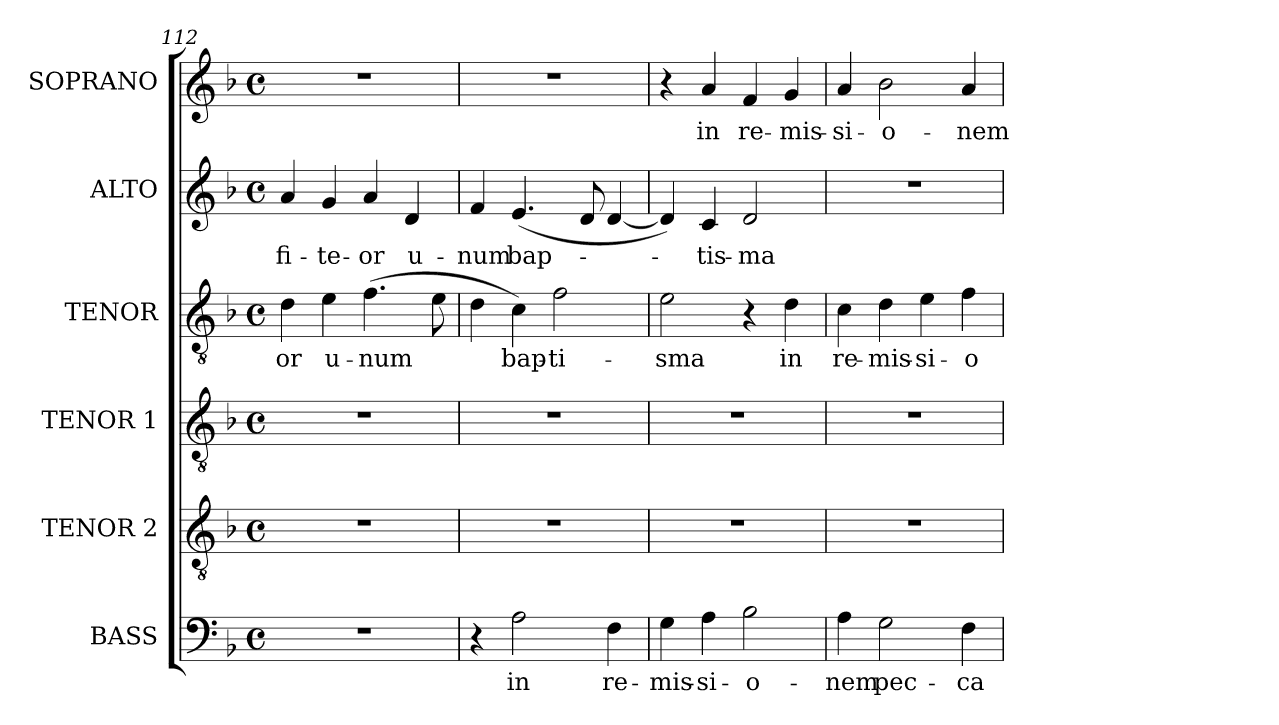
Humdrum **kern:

**kern	**text	**kern	**kern	**kern	**text	**kern	**text	**kern	**text
*part6	*part6	*part5	*part4	*part3	*part3	*part2	*part2	*part1	*part1
*staff6	*staff6	*staff5	*staff4	*staff3	*staff3	*staff2	*staff2	*staff1	*staff1
*I"BASS	*	*I"TENOR 2	*I"TENOR 1	*I"TENOR	*	*I"ALTO	*	*I"SOPRANO	*
*I'B.	*	*I'T2.	*I'T1.	*I'T.	*	*I'A.	*	*I'S.	*
*clefF4	*	*clefGv2	*clefGv2	*clefGv2	*	*clefG2	*	*clefG2	*
*	*	*ITrd7c12	*ITrd7c12	*ITrd7c12	*	*	*	*	*
*k[b-]	*	*k[b-]	*k[b-]	*k[b-]	*	*k[b-]	*	*k[b-]	*
*F:	*	*F:	*F:	*F:	*	*F:	*	*F:	*
*M4/4	*	*M4/4	*M4/4	*M4/4	*	*M4/4	*	*M4/4	*
*met(c)	*	*met(c)	*met(c)	*met(c)	*	*met(c)	*	*met(c)	*
=112	=112	=112	=112	=112	=112	=112	=112	=112	=112
!	!	!	!	!	!LO:LY:b:color=#000000	!	!	!	!
!	!	!	!	!	!	!	!LO:LY:b:color=#000000	!	!
1r	.	1r	1r	4Di\	-or	4ai/	-fi-	1r	.
!	!	!	!	!	!LO:LY:b:color=#000000	!	!	!	!
!	!	!	!	!	!	!	!LO:LY:b:color=#000000	!	!
.	.	.	.	4Ei\	u-	4gi/	-te-	.	.
!	!	!	!	!	!LO:LY:b:color=#000000	!	!	!	!
!	!	!	!	!	!	!	!LO:LY:b:color=#000000	!	!
.	.	.	.	(4.Fi\	-num	4ai/	-or	.	.
!	!	!	!	!	!	!	!LO:LY:b:color=#000000	!	!
.	.	.	.	.	.	4di/	u-	.	.
.	.	.	.	8Ei\	.	.	.	.	.
=113	=113	=113	=113	=113	=113	=113	=113	=113	=113
!	!	!	!	!	!	!	!LO:LY:b:color=#000000	!	!
4r	.	1r	1r	4Di\	.	4fi/	-num	1r	.
!	!LO:LY:b:color=#000000	!	!	!	!	!	!	!	!
!	!	!	!	!	!LO:LY:b:color=#000000	!	!	!	!
!	!	!	!	!	!	!	!LO:LY:b:color=#000000	!	!
2Ai\	in	.	.	4Ci\)	bap-	(4.ei/	bap-	.	.
!	!	!	!	!	!LO:LY:b:color=#000000	!	!	!	!
.	.	.	.	2Fi\	-ti-	.	.	.	.
.	.	.	.	.	.	8di/	.	.	.
!	!LO:LY:b:color=#000000	!	!	!	!	!	!	!	!
4Fi\	re-	.	.	.	.	[4di/	.	.	.
=114	=114	=114	=114	=114	=114	=114	=114	=114	=114
!	!LO:LY:b:color=#000000	!	!	!	!	!	!	!	!
!	!	!	!	!	!LO:LY:b:color=#000000	!	!	!	!
4Gi\	-mis-	1r	1r	2Ei\	-sma	4di/])	.	4r	.
!	!LO:LY:b:color=#000000	!	!	!	!	!	!	!	!
!	!	!	!	!	!	!	!LO:LY:b:color=#000000	!	!
!	!	!	!	!	!	!	!	!	!LO:LY:b:color=#000000
4Ai\	-si-	.	.	.	.	4ci/	-tis-	4ai/	in
!	!LO:LY:b:color=#000000	!	!	!	!	!	!	!	!
!	!	!	!	!	!	!	!LO:LY:b:color=#000000	!	!
!	!	!	!	!	!	!	!	!	!LO:LY:b:color=#000000
2B-i\	-o-	.	.	4r	.	2di/	-ma	4fi/	re-
!	!	!	!	!	!LO:LY:b:color=#000000	!	!	!	!
!	!	!	!	!	!	!	!	!	!LO:LY:b:color=#000000
.	.	.	.	4Di\	in	.	.	4gi/	-mis-
=115	=115	=115	=115	=115	=115	=115	=115	=115	=115
!	!LO:LY:b:color=#000000	!	!	!	!	!	!	!	!
!	!	!	!	!	!LO:LY:b:color=#000000	!	!	!	!
!	!	!	!	!	!	!	!	!	!LO:LY:b:color=#000000
4Ai\	-nem	1r	1r	4Ci\	re-	1r	.	4ai/	-si-
!	!LO:LY:b:color=#000000	!	!	!	!	!	!	!	!
!	!	!	!	!	!LO:LY:b:color=#000000	!	!	!	!
!	!	!	!	!	!	!	!	!	!LO:LY:b:color=#000000
2Gi\	pec-	.	.	4Di\	-mis-	.	.	2b-i\	-o-
!	!	!	!	!	!LO:LY:b:color=#000000	!	!	!	!
.	.	.	.	4Ei\	-si-	.	.	.	.
!	!LO:LY:b:color=#000000	!	!	!	!	!	!	!	!
!	!	!	!	!	!LO:LY:b:color=#000000	!	!	!	!
!	!	!	!	!	!	!	!	!	!LO:LY:b:color=#000000
4Fi\	-ca-	.	.	4Fi\	-o-	.	.	4ai/	-nem
=	=	=	=	=	=	=	=	=	=
*-	*-	*-	*-	*-	*-	*-	*-	*-	*-
